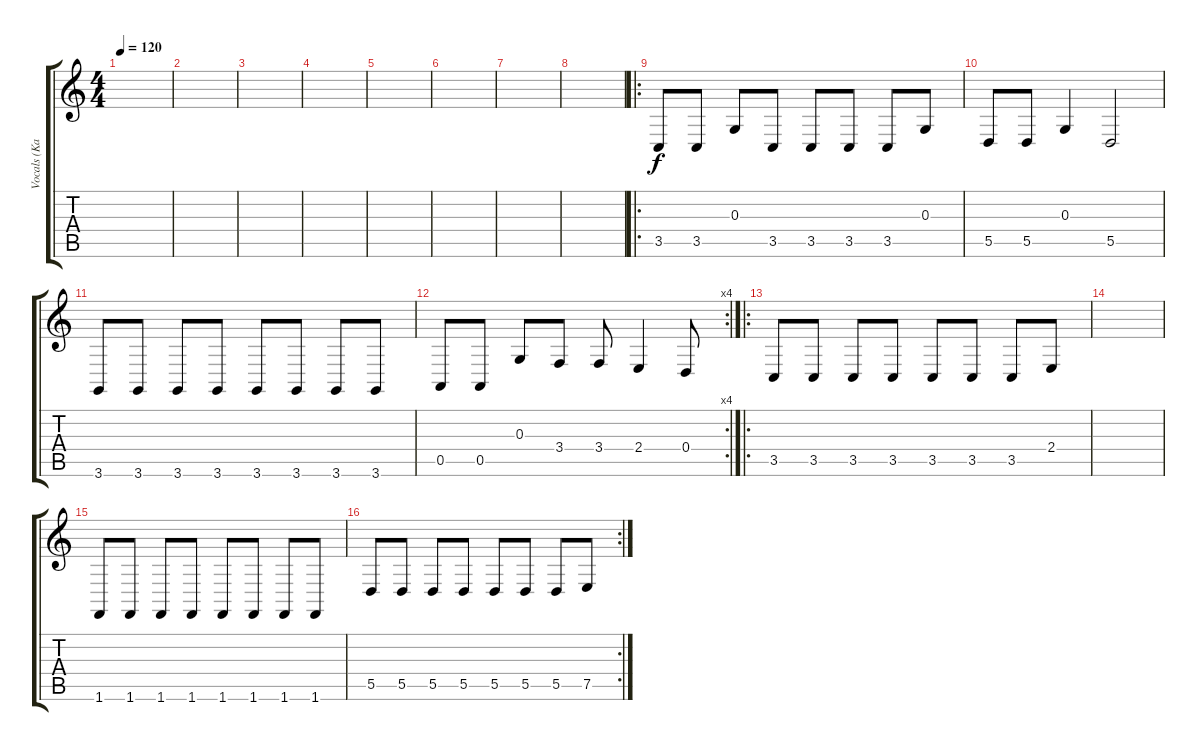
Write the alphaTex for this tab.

\track ("Vocals (Kalle)" "Vocals (Ka") {instrument lead1square}
\staff {score tabs}
\tuning (E4 B3 G3 D3 A2 E2) {hide}
\ts (4 4)
\tempo 120
\clef g2
\ks c
|
|
|
|
|
|
|
|
\ro
3.5.8 3.5.8 0.3.8 3.5.8 3.5.8 3.5.8 3.5.8 0.3.8 |
5.5.8 5.5.8 0.3.4 5.5.2 |
3.6.8 3.6.8 3.6.8 3.6.8 3.6.8 3.6.8 3.6.8 3.6.8 |
\rc 4
0.5.8 0.5.8 0.3.8 3.4.8 3.4.8 2.4.4 0.4.8 |
\ro
3.5.8 3.5.8 3.5.8 3.5.8 3.5.8 3.5.8 3.5.8 2.4.8 |
|
1.6.8 1.6.8 1.6.8 1.6.8 1.6.8 1.6.8 1.6.8 1.6.8 |
\rc 2
5.5.8 5.5.8 5.5.8 5.5.8 5.5.8 5.5.8 5.5.8 7.5.8
